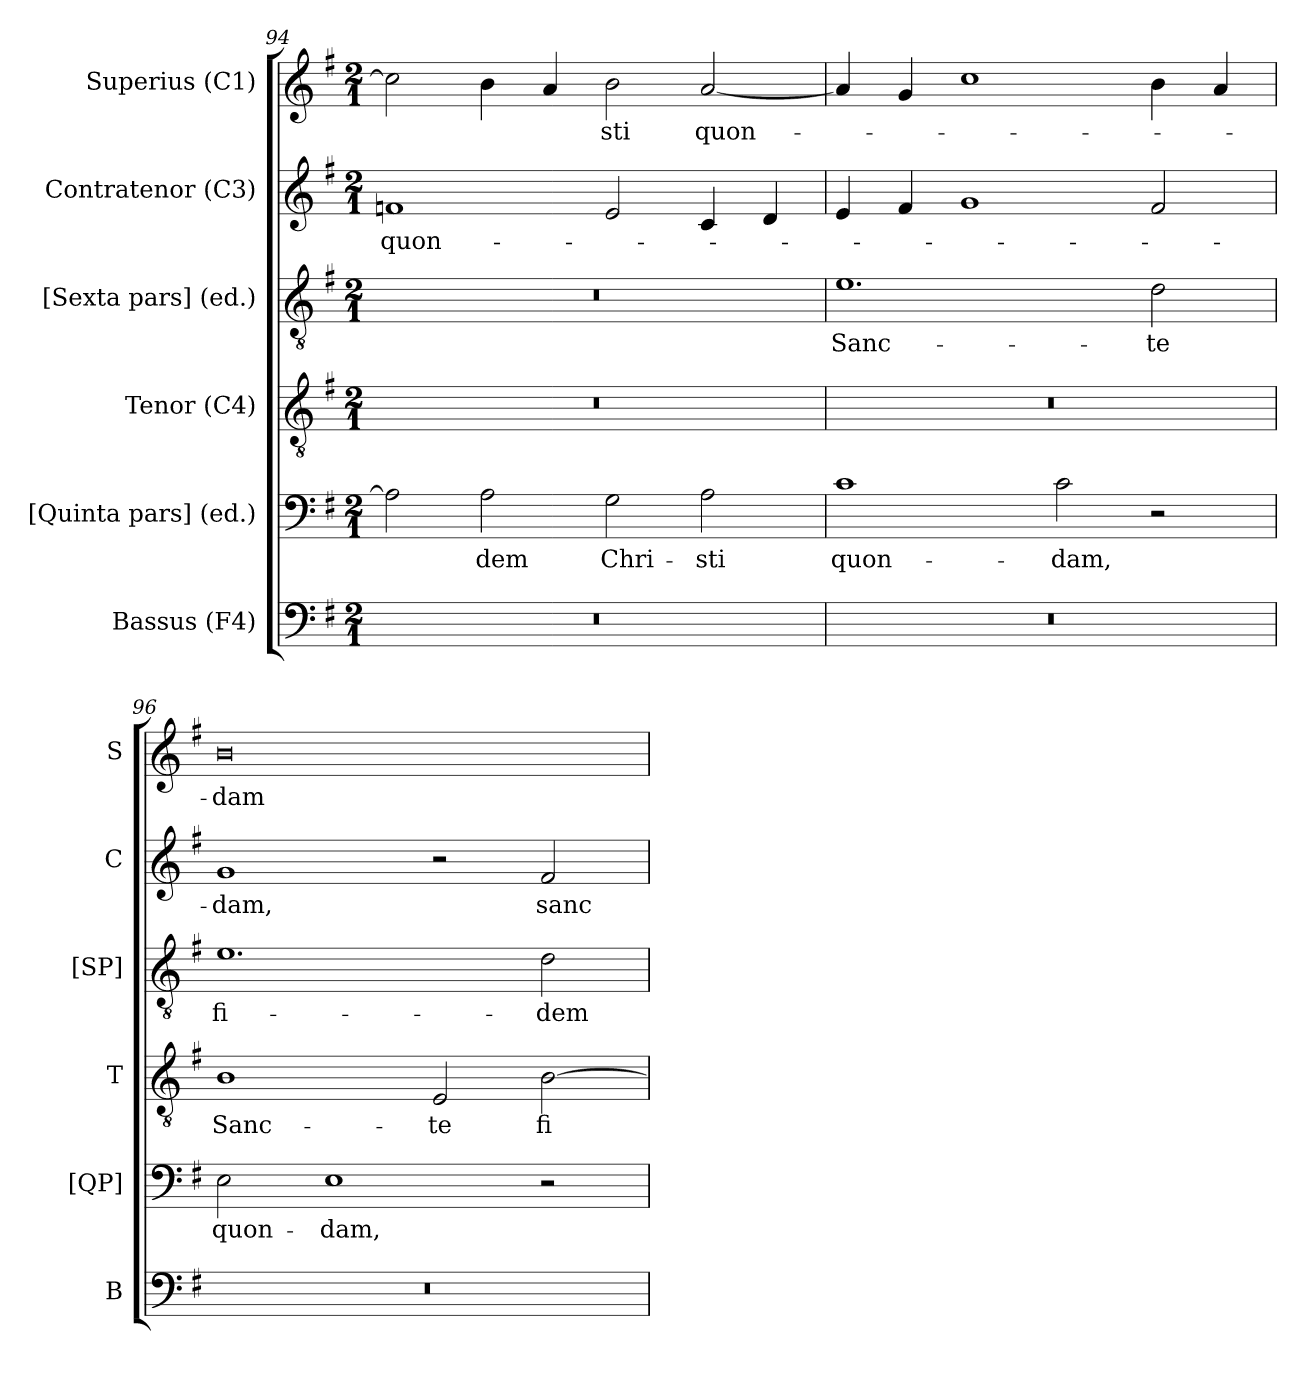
**kern	**kern	**text	**kern	**text	**kern	**text	**kern	**text	**kern	**text
*part6	*part5	*part5	*part4	*part4	*part3	*part3	*part2	*part2	*part1	*part1
*staff6	*staff5	*staff5	*staff4	*staff4	*staff3	*staff3	*staff2	*staff2	*staff1	*staff1
*I"Bassus (F4)	*I"[Quinta pars] (ed.)	*	*I"Tenor (C4)	*	*I"[Sexta pars] (ed.)	*	*I"Contratenor (C3)	*	*I"Superius (C1)	*
*I'B	*I'[QP]	*	*I'T	*	*I'[SP]	*	*I'C	*	*I'S	*
*clefF4	*clefF4	*	*clefGv2	*	*clefGv2	*	*clefG2	*	*clefG2	*
*	*	*	*ITrd7c12	*	*	*	*	*	*	*
*k[f#]	*k[f#]	*	*k[f#]	*	*k[f#]	*	*k[f#]	*	*k[f#]	*
*G:	*G:	*	*G:	*	*G:	*	*G:	*	*G:	*
*M2/1	*M2/1	*	*M2/1	*	*M2/1	*	*M2/1	*	*M2/1	*
=94	=94	=94	=94	=94	=94	=94	=94	=94	=94	=94
!LO:N:vis=1	!	!	!LO:N:vis=1	!	!LO:N:vis=1	!	!	!	!	!
!	!	!	!	!	!	!	!	!LO:LY:b:color=#000000	!	!
0r	2Ai\]	.	0r	.	0r	.	1fni	quon-	2cci\]	.
!	!	!LO:LY:b:color=#000000	!	!	!	!	!	!	!	!
.	2Ai\	-dem	.	.	.	.	.	.	4bi\	.
.	.	.	.	.	.	.	.	.	4ai/	.
!	!	!LO:LY:b:color=#000000	!	!	!	!	!	!	!	!
!	!	!	!	!	!	!	!	!	!	!LO:LY:b:color=#000000
.	2Gi\	Chri-	.	.	.	.	2ei/	.	2bi\	-sti
!	!	!LO:LY:b:color=#000000	!	!	!	!	!	!	!	!
!	!	!	!	!	!	!	!	!	!	!LO:LY:b:color=#000000
.	2Ai\	-sti	.	.	.	.	4ci/	.	[2ai/	quon-
.	.	.	.	.	.	.	4di/	.	.	.
=95	=95	=95	=95	=95	=95	=95	=95	=95	=95	=95
!LO:N:vis=1	!	!	!	!	!	!	!	!	!	!
!	!	!LO:LY:b:color=#000000	!LO:N:vis=1	!	!	!	!	!	!	!
!	!	!	!	!	!	!LO:LY:b:color=#000000	!	!	!	!
0r	1ci	quon-	0r	.	1.ei	Sanc-	4ei/	.	4ai/]	.
.	.	.	.	.	.	.	4f#i/	.	4gi/	.
.	.	.	.	.	.	.	1gi	.	1cci	.
!	!	!LO:LY:b:color=#000000	!	!	!	!	!	!	!	!
.	2ci\	-dam,	.	.	.	.	.	.	.	.
!	!	!	!	!	!	!LO:LY:b:color=#000000	!	!	!	!
.	2r	.	.	.	2di\	-te	2f#i/	.	4bi\	.
.	.	.	.	.	.	.	.	.	4ai/	.
!!LO:LB:g=z
=96	=96	=96	=96	=96	=96	=96	=96	=96	=96	=96
!LO:N:vis=1	!	!	!	!	!	!	!	!	!	!
!	!	!LO:LY:b:color=#000000	!	!	!	!	!	!	!	!
!	!	!	!	!LO:LY:b:color=#000000	!	!	!	!	!	!
!	!	!	!	!	!	!LO:LY:b:color=#000000	!	!	!	!
!	!	!	!	!	!	!	!	!LO:LY:b:color=#000000	!	!
!	!	!	!	!	!	!	!	!	!	!LO:LY:b:color=#000000
0r	2Ei\	quon-	1BBi	Sanc-	1.ei	fi-	1gi	-dam,	0bi	-dam
!	!	!LO:LY:b:color=#000000	!	!	!	!	!	!	!	!
.	1Ei	-dam,	.	.	.	.	.	.	.	.
!	!	!	!	!LO:LY:b:color=#000000	!	!	!	!	!	!
.	.	.	2EEi/	-te	.	.	2r	.	.	.
!	!	!	!	!LO:LY:b:color=#000000	!	!	!	!	!	!
!	!	!	!	!	!	!LO:LY:b:color=#000000	!	!	!	!
!	!	!	!	!	!	!	!	!LO:LY:b:color=#000000	!	!
.	2r	.	[2BBi\	fi-	2di\	-dem	2f#i/	sanc-	.	.
=	=	=	=	=	=	=	=	=	=	=
*-	*-	*-	*-	*-	*-	*-	*-	*-	*-	*-
